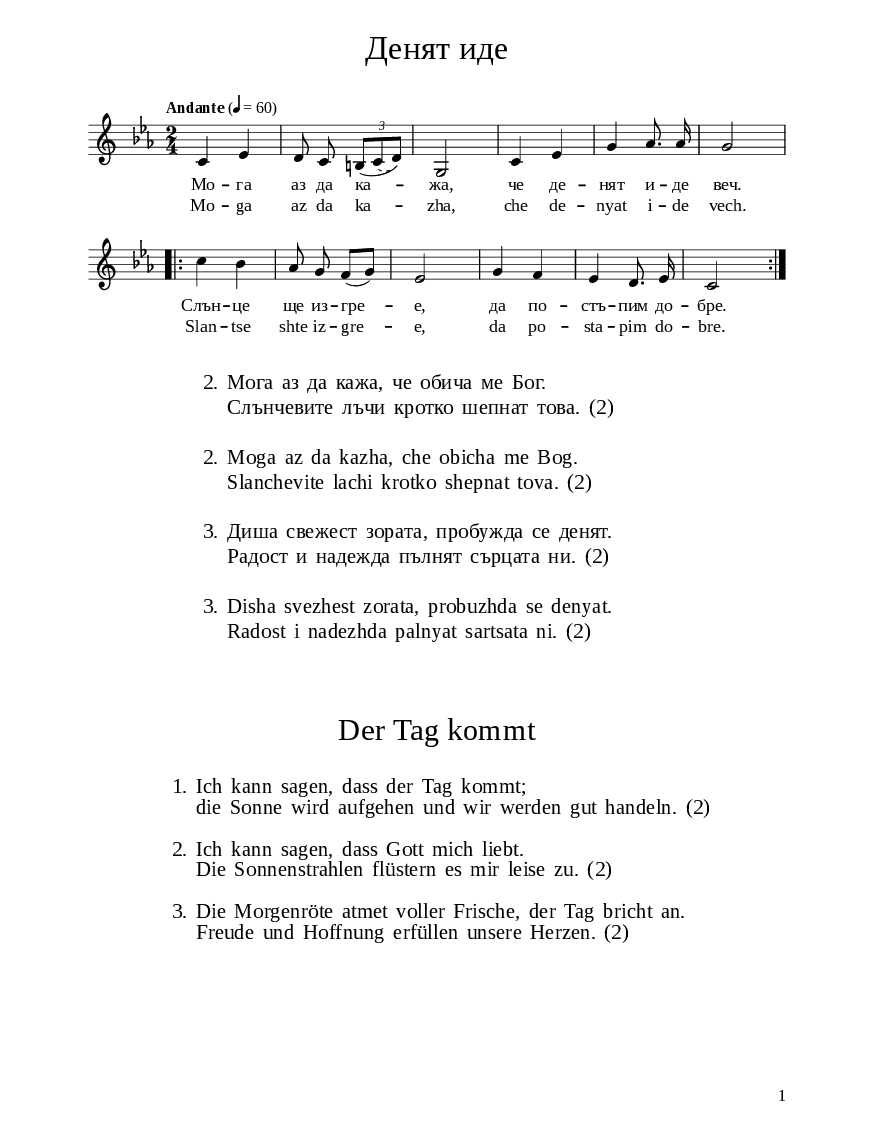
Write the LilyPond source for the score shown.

\version "2.22.1"

% include paper part and global functions
\include "include/globals.ily"

\bookpart {
  \include "include/bookpart-paper.ily"
  \score {
    \include "include/score-layout.ily"

    \new Voice \absolute {
      \clef treble
      \key c \minor
      \time 2/4
      \tempoFunc "Andante" 4 "60"
      \autoBeamOff

      c'4 es'4 | d'8  c'8  \tuplet 3/2 { b8\=1([ \slurDashed c'8\=2(d'8\=2)\=1)] } \slurSolid | g2 | c'4 es'4 | g'4 as'8. as'16 | g'2 | \break

      \repeat volta 2 {   c''4 bes' | as'8 g'8 f' [(g') ] | es'2 | g'4 f' | es'4 d'8. es'16| c'2} \break
    }

    \addlyrics {
      Мо -- га аз да ка -- жа, че де -- нят и -- де веч.

      Слън -- це ще из -- гре -- е, да по -- стъ -- пим до -- бре.
    }

    \addlyrics {
      Mo -- ga az da ka -- zha, che de -- nyat i -- de vech.

      Slan -- tse shte iz -- gre -- e, da po -- sta -- pim do -- bre.
    }

    \header {
      title = \titleFunc "Денят иде" ""
    }

    \midi{}

  } % score


  \markup \fontsize #bgCoupletFontSize {
    \hspace #11
    \override #`(baseline-skip . ,bgCoupletBaselineSkip)
    \column {

      \line {  2. Мога аз да кажа, че обича ме Бог.}

      \line {   "   " Слънчевите лъчи кротко шепнат това. (2)}
      \line { " "}

      \line {  2. Moga az da kazha, che obicha me Bog.}

      \line {   "   " Slanchevite lachi krotko shepnat tova. (2)}
      \line { " "}

      \line {   3.  Диша свежест зората, пробужда се денят.}

      \line {   "   " Радост и надежда пълнят сърцата ни. (2) }
      \line {   "   "}


      \line {  3. Disha svezhest zorata, probuzhda se denyat.}

      \line {   "   " Radost i nadezhda palnyat sartsata ni. (2) }
      \line {" "}
      \line {" "}
      \line {" "}

    }
  } % markup

  %\pageBreak

  % include foreign translation(s) of the song
  \version "2.22.1"

\markup \fill-line { \fontsize #deTitleFontSize "Der Tag kommt" }
\markup \null
\markup \null
\markup \fontsize #deCoupletFontSize {
  \hspace #8
  \override #`(baseline-skip . ,deCoupletBaselineSkip)

  \column {
    \line { " " }

 \line { 1.	Ich kann sagen, dass der Tag kommt;}

 \line { "   "die Sonne wird aufgehen und wir werden gut handeln. (2)}
 \line { "  "}

 \line { 2.	Ich kann sagen, dass Gott mich liebt.}

 \line { "   "Die Sonnenstrahlen flüstern es mir leise zu. (2) }
 \line { "  "}

 \line { 3.	Die Morgenröte atmet voller Frische, der Tag bricht an. }

 \line { "   "Freude und Hoffnung erfüllen unsere Herzen. (2)}

  }
}


} % bookpart

